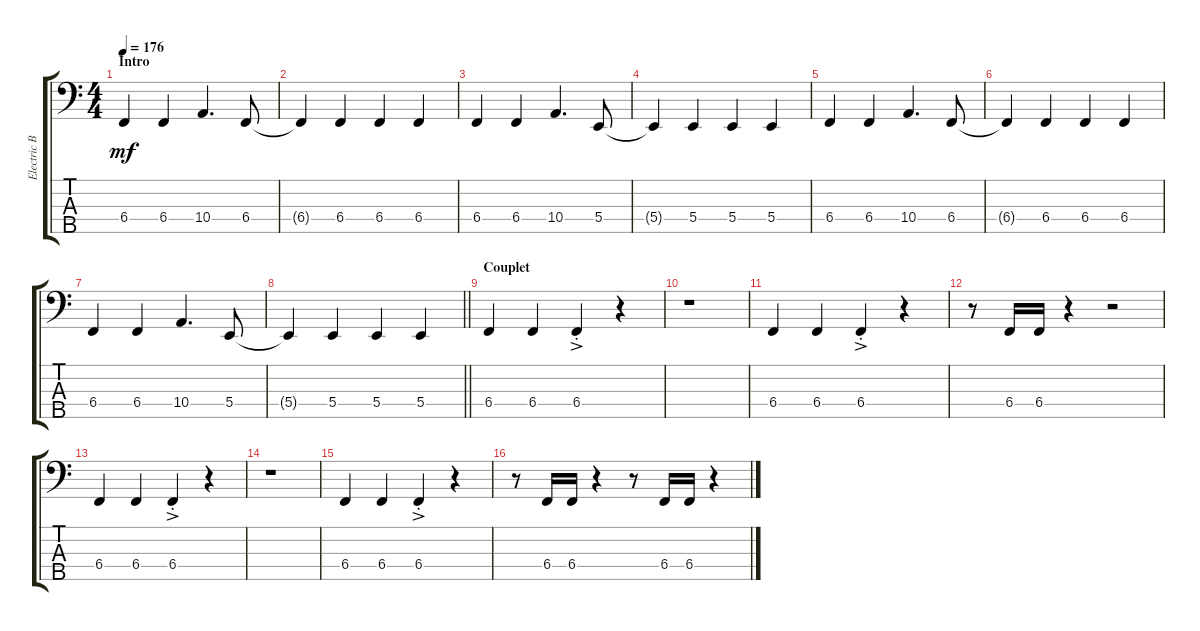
\track ("Electric Bass" "Electric B") {instrument electricbassfinger}
\staff {score tabs}
\tuning (Gb2 B1 Gb1 B0 Gb0) {hide}
\ts (4 4)
\section ("" "Intro")
\tempo 176
\clef f4
\ks c
6.4.4{dy mf} 6.4.4 10.4.4{d} 6.4.8 |
6.4{t}.4 6.4.4 6.4.4 6.4.4 |
6.4.4 6.4.4 10.4.4{d} 5.4.8 |
5.4{t}.4 5.4.4 5.4.4 5.4.4 |
6.4.4 6.4.4 10.4.4{d} 6.4.8 |
6.4{t}.4 6.4.4 6.4.4 6.4.4 |
6.4.4 6.4.4 10.4.4{d} 5.4.8 |
\barLineRight lightlight
5.4{t}.4 5.4.4 5.4.4 5.4.4 |
\section ("" "Couplet")
6.4.4 6.4.4 6.4{ac st}.4 r.4 |
r.1 |
6.4.4 6.4.4 6.4{ac st}.4 r.4 |
r.8 6.4.16 6.4.16 r.4 r.2 |
6.4.4 6.4.4 6.4{ac st}.4 r.4 |
r.1 |
6.4.4 6.4.4 6.4{ac st}.4 r.4 |
r.8 6.4.16 6.4.16 r.4 r.8 6.4.16 6.4.16 r.4
